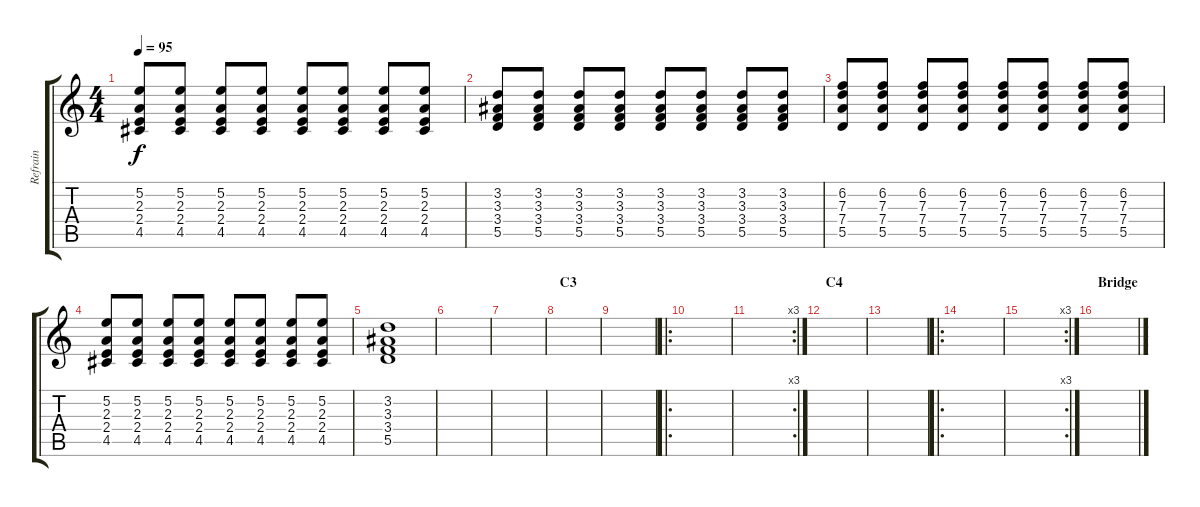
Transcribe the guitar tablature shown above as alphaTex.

\track ("Refrain" "Refrain") {instrument overdrivenguitar}
\staff {score tabs}
\tuning (E4 B3 G3 D3 A2 E2) {hide}
\ts (4 4)
\tempo 95
\clef g2
\ks c
(5.2 2.3 2.4 4.5).8{dy f} (5.2 2.3 2.4 4.5).8 (5.2 2.3 2.4 4.5).8 (5.2 2.3 2.4 4.5).8 (5.2 2.3 2.4 4.5).8 (5.2 2.3 2.4 4.5).8 (5.2 2.3 2.4 4.5).8 (5.2 2.3 2.4 4.5).8 |
(3.2 3.3 3.4 5.5).8 (3.2 3.3 3.4 5.5).8 (3.2 3.3 3.4 5.5).8 (3.2 3.3 3.4 5.5).8 (3.2 3.3 3.4 5.5).8 (3.2 3.3 3.4 5.5).8 (3.2 3.3 3.4 5.5).8 (3.2 3.3 3.4 5.5).8 |
(6.2 7.3 7.4 5.5).8 (6.2 7.3 7.4 5.5).8 (6.2 7.3 7.4 5.5).8 (6.2 7.3 7.4 5.5).8 (6.2 7.3 7.4 5.5).8 (6.2 7.3 7.4 5.5).8 (6.2 7.3 7.4 5.5).8 (6.2 7.3 7.4 5.5).8 |
(5.2 2.3 2.4 4.5).8 (5.2 2.3 2.4 4.5).8 (5.2 2.3 2.4 4.5).8 (5.2 2.3 2.4 4.5).8 (5.2 2.3 2.4 4.5).8 (5.2 2.3 2.4 4.5).8 (5.2 2.3 2.4 4.5).8 (5.2 2.3 2.4 4.5).8 |
(3.2 3.3 3.4 5.5).1 |
|
|
\section ("" "C3")
|
|
\ro
|
\rc 3
|
\section ("" "C4")
|
|
\ro
|
\rc 3
|
\section ("" "Bridge")
